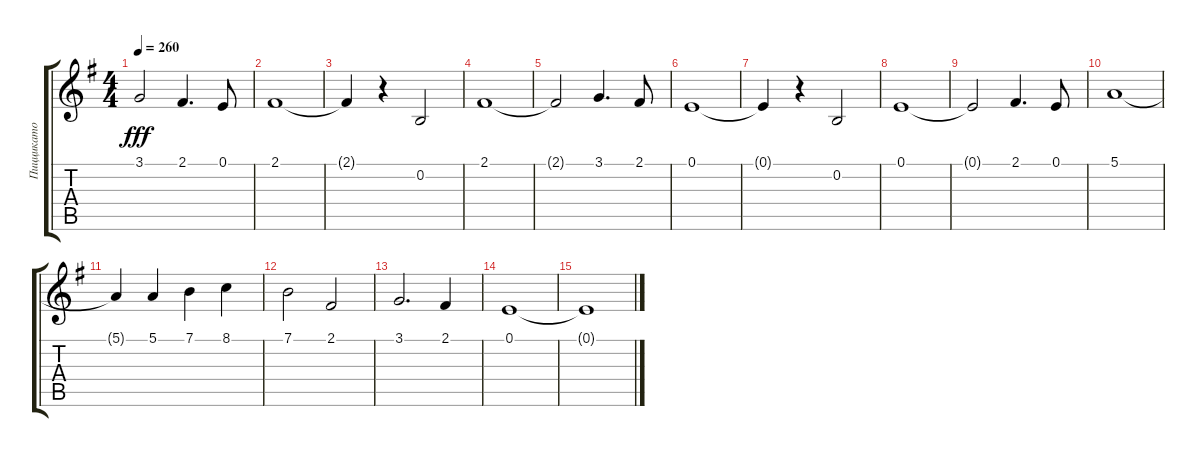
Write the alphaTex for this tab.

\track ("Пиццикато" "Пиццикато") {instrument pizzicatostrings}
\staff {score tabs}
\tuning (E4 B3 G3 D3 A2 E2) {hide}
\ts (4 4)
\tempo 260
\clef g2
\ks g
3.1{t}.2{dy fff} 2.1.4{d} 0.1.8 |
2.1.1 |
2.1{t}.4 r.4 0.2.2 |
2.1.1 |
2.1{t}.2 3.1.4{d} 2.1.8 |
0.1.1 |
0.1{t}.4 r.4 0.2.2 |
0.1.1 |
0.1{t}.2 2.1.4{d} 0.1.8 |
5.1.1 |
5.1{t}.4 5.1.4 7.1.4 8.1.4 |
7.1.2 2.1.2 |
3.1.2{d} 2.1.4 |
0.1.1 |
0.1{t}.1
